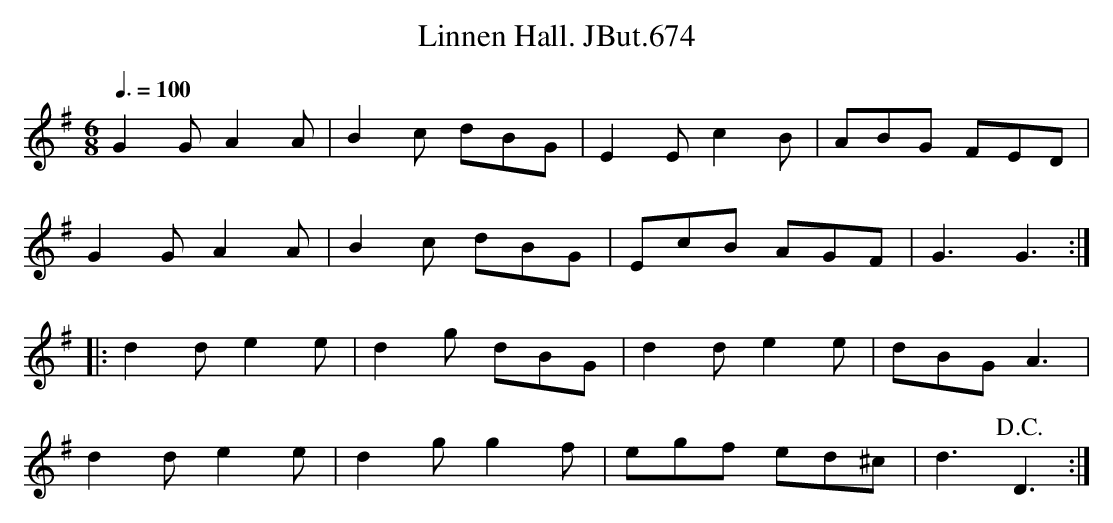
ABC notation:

X:1
T:Linnen Hall. JBut.674
M:6/8
L:1/8
Q:3/8=100
K:G
G2GA2A|B2c dBG|E2E c2B|ABG FED|
G2GA2A|B2c dBG|EcB AGF|G3G3:|
|:d2d e2e|d2g dBG|d2d e2e|dBG A3|
d2d e2e|d2g g2f|egf ed^c|d3!D.C.!D3:|
